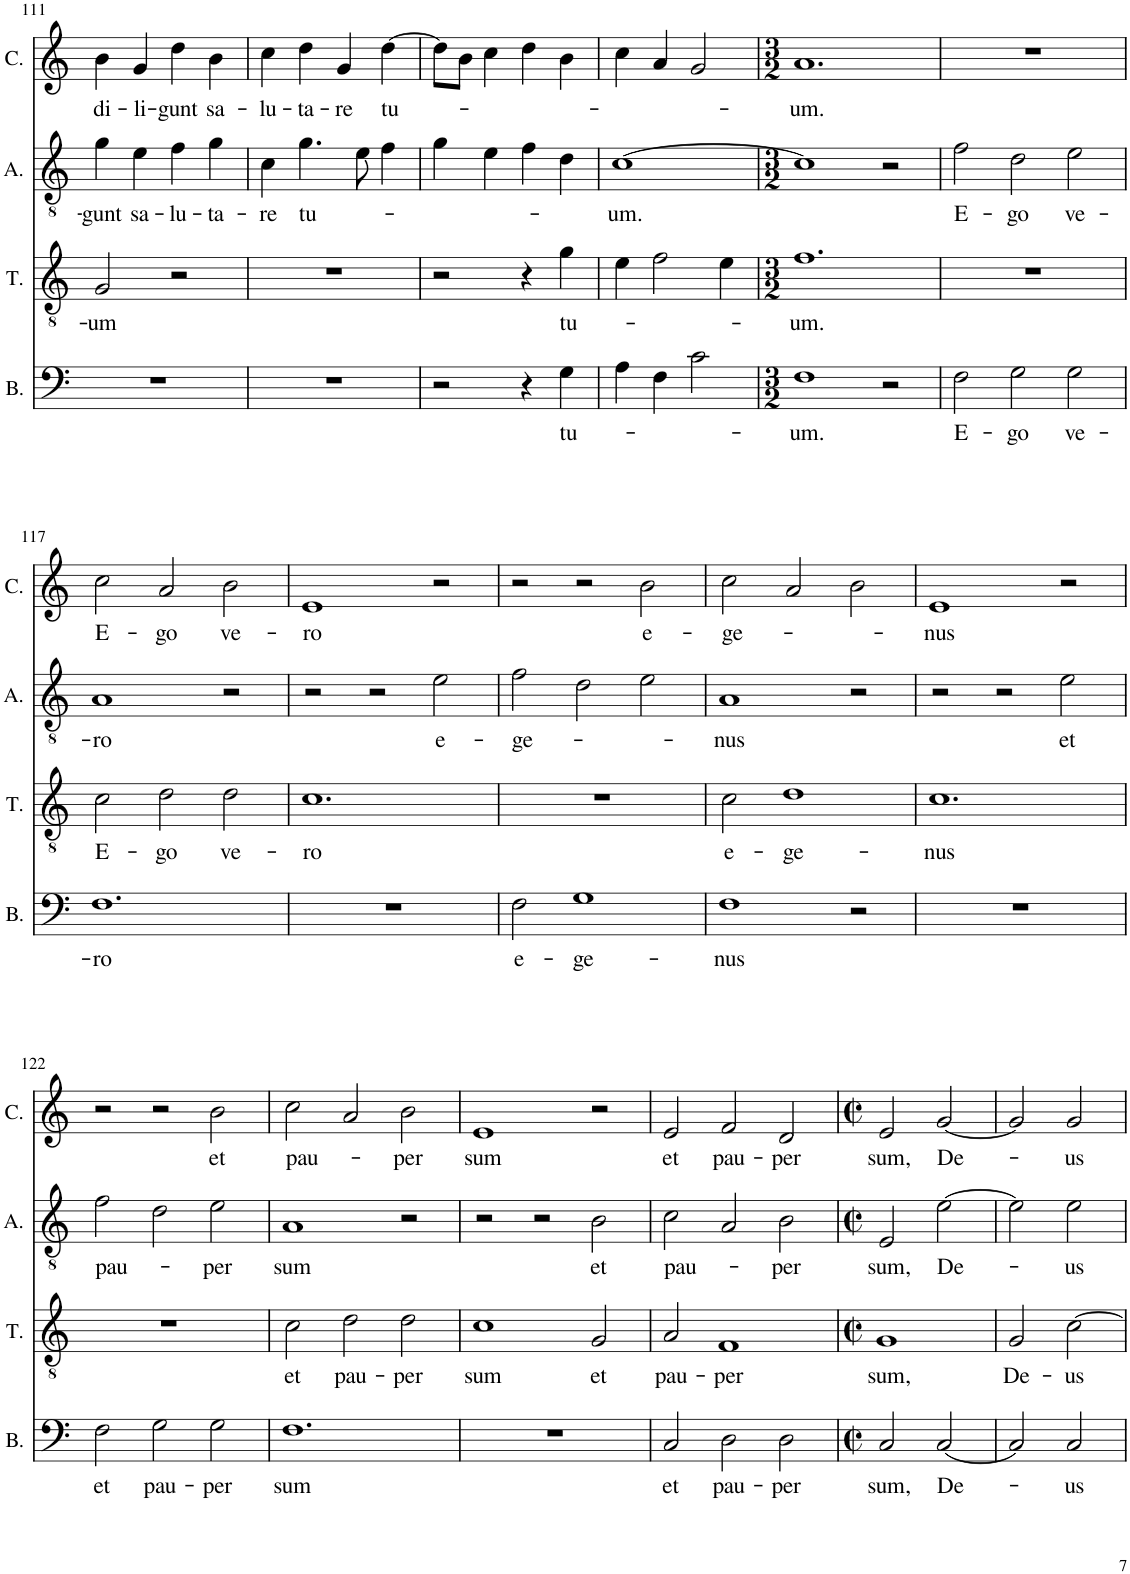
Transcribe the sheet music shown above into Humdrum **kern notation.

**kern	**text	**kern	**text	**kern	**text	**kern	**text
*part4	*part4	*part3	*part3	*part2	*part2	*part1	*part1
*staff4	*staff4	*staff3	*staff3	*staff2	*staff2	*staff1	*staff1
*I"Bassus	*	*I"Tenor	*	*I"Altus	*	*I"Cantus	*
*I'B.	*	*I'T.	*	*I'A.	*	*I'C.	*
!!LO:PB:g=z
*clefF4	*	*clefGv2	*	*clefGv2	*	*clefG2	*
*k[]	*	*k[]	*	*k[]	*	*k[]	*
*M2/2	*	*M2/2	*	*M2/2	*	*M2/2	*
*met(c|)	*	*met(c|)	*	*met(c|)	*	*met(c|)	*
=111	=111	=111	=111	=111	=111	=111	=111
!	!	!	!LO:LY:b	!	!LO:LY:b	!	!LO:LY:b
1r	.	2G/	um	4g\	-gunt	4b\	di-
!	!	!	!	!	!LO:LY:b	!	!LO:LY:b
.	.	.	.	4e\	sa-	4g/	-li-
!	!	!	!	!	!LO:LY:b	!	!LO:LY:b
.	.	2r	.	4f\	-lu-	4dd\	-gunt
!	!	!	!	!	!LO:LY:b	!	!LO:LY:b
.	.	.	.	4g\	-ta-	4b\	sa-
=112	=112	=112	=112	=112	=112	=112	=112
!	!	!	!	!	!LO:LY:b	!	!LO:LY:b
1r	.	1r	.	4c\	-re	4cc\	-lu-
!	!	!	!	!	!LO:LY:b	!	!LO:LY:b
.	.	.	.	4.g\	tu-	4dd\	-ta-
!	!	!	!	!	!	!	!LO:LY:b
.	.	.	.	.	.	4g/	-re
.	.	.	.	8e\	.	.	.
!	!	!	!	!	!	!	!LO:LY:b
.	.	.	.	4f\	.	[4dd\	tu-
=113	=113	=113	=113	=113	=113	=113	=113
2r	.	2r	.	4g\	.	8dd\L]	.
.	.	.	.	.	.	8b\J	.
.	.	.	.	4e\	.	4cc\	.
4r	.	4r	.	4f\	.	4dd\	.
!	!LO:LY:b	!	!LO:LY:b	!	!	!	!
4G\	tu-	4g\	tu-	4d\	.	4b\	.
=114	=114	=114	=114	=114	=114	=114	=114
!	!	!	!	!	!LO:LY:b	!	!
4A\	.	4e\	.	[1c	-um.	4cc\	.
4F\	.	2f\	.	.	.	4a/	.
2c\	.	.	.	.	.	2g/	.
.	.	4e\	.	.	.	.	.
=115	=115	=115	=115	=115	=115	=115	=115
*M3/2	*	*M3/2	*	*M3/2	*	*M3/2	*
!	!LO:LY:b	!	!LO:LY:b	!	!	!	!LO:LY:b
1F	-um.	1.f	-um.	1c]	.	1.a	um.
2r	.	.	.	2r	.	.	.
=116	=116	=116	=116	=116	=116	=116	=116
!	!LO:LY:b	!	!	!	!LO:LY:b	!	!
2F\	E-	1.r	.	2f\	E-	1.r	.
!	!LO:LY:b	!	!	!	!LO:LY:b	!	!
2G\	-go	.	.	2d\	-go	.	.
!	!LO:LY:b	!	!	!	!LO:LY:b	!	!
2G\	ve-	.	.	2e\	ve-	.	.
!!LO:LB:g=z
=117	=117	=117	=117	=117	=117	=117	=117
!	!LO:LY:b	!	!LO:LY:b	!	!LO:LY:b	!	!LO:LY:b
1.F	-ro	2c\	E-	1A	-ro	2cc\	E-
!	!	!	!LO:LY:b	!	!	!	!LO:LY:b
.	.	2d\	-go	.	.	2a/	-go
!	!	!	!LO:LY:b	!	!	!	!LO:LY:b
.	.	2d\	ve-	2r	.	2b\	ve-
=118	=118	=118	=118	=118	=118	=118	=118
!	!	!	!LO:LY:b	!	!	!	!LO:LY:b
1.r	.	1.c	-ro	2r	.	1e	-ro
.	.	.	.	2r	.	.	.
!	!	!	!	!	!LO:LY:b	!	!
.	.	.	.	2e\	e-	2r	.
=119	=119	=119	=119	=119	=119	=119	=119
!	!LO:LY:b	!	!	!	!LO:LY:b	!	!
2F\	e-	1.r	.	2f\	-ge-	2r	.
!	!LO:LY:b	!	!	!	!	!	!
1G	-ge-	.	.	2d\	.	2r	.
!	!	!	!	!	!	!	!LO:LY:b
.	.	.	.	2e\	.	2b\	e-
=120	=120	=120	=120	=120	=120	=120	=120
!	!LO:LY:b	!	!LO:LY:b	!	!LO:LY:b	!	!LO:LY:b
1F	-nus	2c\	e-	1A	nus	2cc\	-ge-
!	!	!	!LO:LY:b	!	!	!	!
.	.	1d	-ge-	.	.	2a/	.
2r	.	.	.	2r	.	2b\	.
=121	=121	=121	=121	=121	=121	=121	=121
!	!	!	!LO:LY:b	!	!	!	!LO:LY:b
1.r	.	1.c	-nus	2r	.	1e	-nus
.	.	.	.	2r	.	.	.
!	!	!	!	!	!LO:LY:b	!	!
.	.	.	.	2e\	et	2r	.
!!LO:LB:g=z
=122	=122	=122	=122	=122	=122	=122	=122
!	!LO:LY:b	!	!	!	!LO:LY:b	!	!
2F\	et	1.r	.	2f\	pau-	2r	.
!	!LO:LY:b	!	!	!	!	!	!
2G\	pau-	.	.	2d\	.	2r	.
!	!LO:LY:b	!	!	!	!LO:LY:b	!	!LO:LY:b
2G\	-per	.	.	2e\	per	2b\	et
=123	=123	=123	=123	=123	=123	=123	=123
!	!LO:LY:b	!	!LO:LY:b	!	!LO:LY:b	!	!LO:LY:b
1.F	sum	2c\	et	1A	sum	2cc\	pau-
!	!	!	!LO:LY:b	!	!	!	!
.	.	2d\	pau-	.	.	2a/	.
!	!	!	!LO:LY:b	!	!	!	!LO:LY:b
.	.	2d\	-per	2r	.	2b\	-per
=124	=124	=124	=124	=124	=124	=124	=124
!	!	!	!LO:LY:b	!	!	!	!LO:LY:b
1.r	.	1c	sum	2r	.	1e	sum
.	.	.	.	2r	.	.	.
!	!	!	!LO:LY:b	!	!LO:LY:b	!	!
.	.	2G/	et	2B\	et	2r	.
=125	=125	=125	=125	=125	=125	=125	=125
!	!LO:LY:b	!	!LO:LY:b	!	!LO:LY:b	!	!LO:LY:b
2C/	et	2A/	pau-	2c\	pau-	2e/	et
!	!LO:LY:b	!	!LO:LY:b	!	!	!	!LO:LY:b
2D\	pau-	1F	-per	2A/	.	2f/	pau-
!	!LO:LY:b	!	!	!	!LO:LY:b	!	!LO:LY:b
2D\	-per	.	.	2B\	-per	2d/	-per
=126	=126	=126	=126	=126	=126	=126	=126
*M2/2	*	*M2/2	*	*M2/2	*	*M2/2	*
*met(c|)	*	*met(c|)	*	*met(c|)	*	*met(c|)	*
!	!LO:LY:b	!	!LO:LY:b	!	!LO:LY:b	!	!LO:LY:b
2C/	sum,	1G	sum,	2E/	sum,	2e/	sum,
!	!LO:LY:b	!	!	!	!LO:LY:b	!	!LO:LY:b
[2C/	De-	.	.	[2e\	De-	[2g/	De-
=127	=127	=127	=127	=127	=127	=127	=127
!	!	!	!LO:LY:b	!	!	!	!
2C/]	.	2G/	De-	2e\]	.	2g/]	.
!	!LO:LY:b	!	!LO:LY:b	!	!LO:LY:b	!	!LO:LY:b
2C/	-us	[2c\	-us	2e\	-us	2g/	-us
=	=	=	=	=	=	=	=
*-	*-	*-	*-	*-	*-	*-	*-
